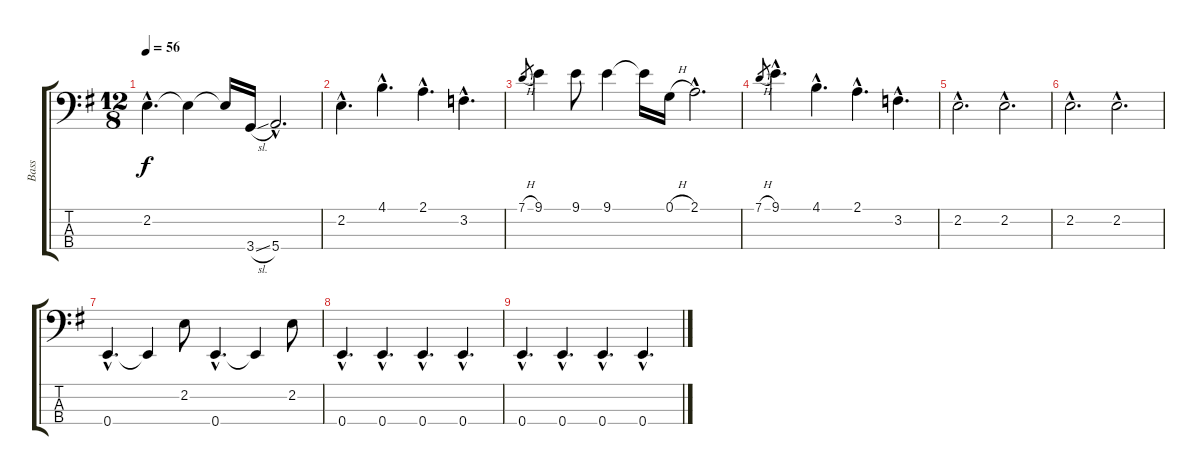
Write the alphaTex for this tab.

\track ("Bass" "Bass") {instrument electricbasspick}
\staff {score tabs}
\tuning (G2 D2 A1 E1) {hide}
\ts (12 8)
\tempo 56
\clef f4
\ks eminor
2.2{hac}.4{d dy f} 2.2{t}.4 2.2{t}.16 3.4{sl}.16 5.4{hac}.2{d} |
2.2{hac}.4{d} 4.1{hac}.4{d} 2.1{hac}.4{d} 3.2{hac}.4{d} |
7.1{h}.8{gr} 9.1.4 9.1.8 9.1.4 9.1{t}.16 0.1{h}.16 2.1{hac}.2{d} |
7.1{h}.8{gr} 9.1{hac}.4{d} 4.1{hac}.4{d} 2.1{hac}.4{d} 3.2{hac}.4{d} |
2.2{hac}.2{d} 2.2{hac}.2{d} |
2.2{hac}.2{d} 2.2{hac}.2{d} |
0.4{hac}.4{d} 0.4{t}.4 2.2.8 0.4{hac}.4{d} 0.4{t}.4 2.2.8 |
0.4{hac}.4{d volume 0} 0.4{hac}.4{d} 0.4{hac}.4{d} 0.4{hac}.4{d} |
0.4{hac}.4{d} 0.4{hac}.4{d} 0.4{hac}.4{d} 0.4{hac}.4{d}
